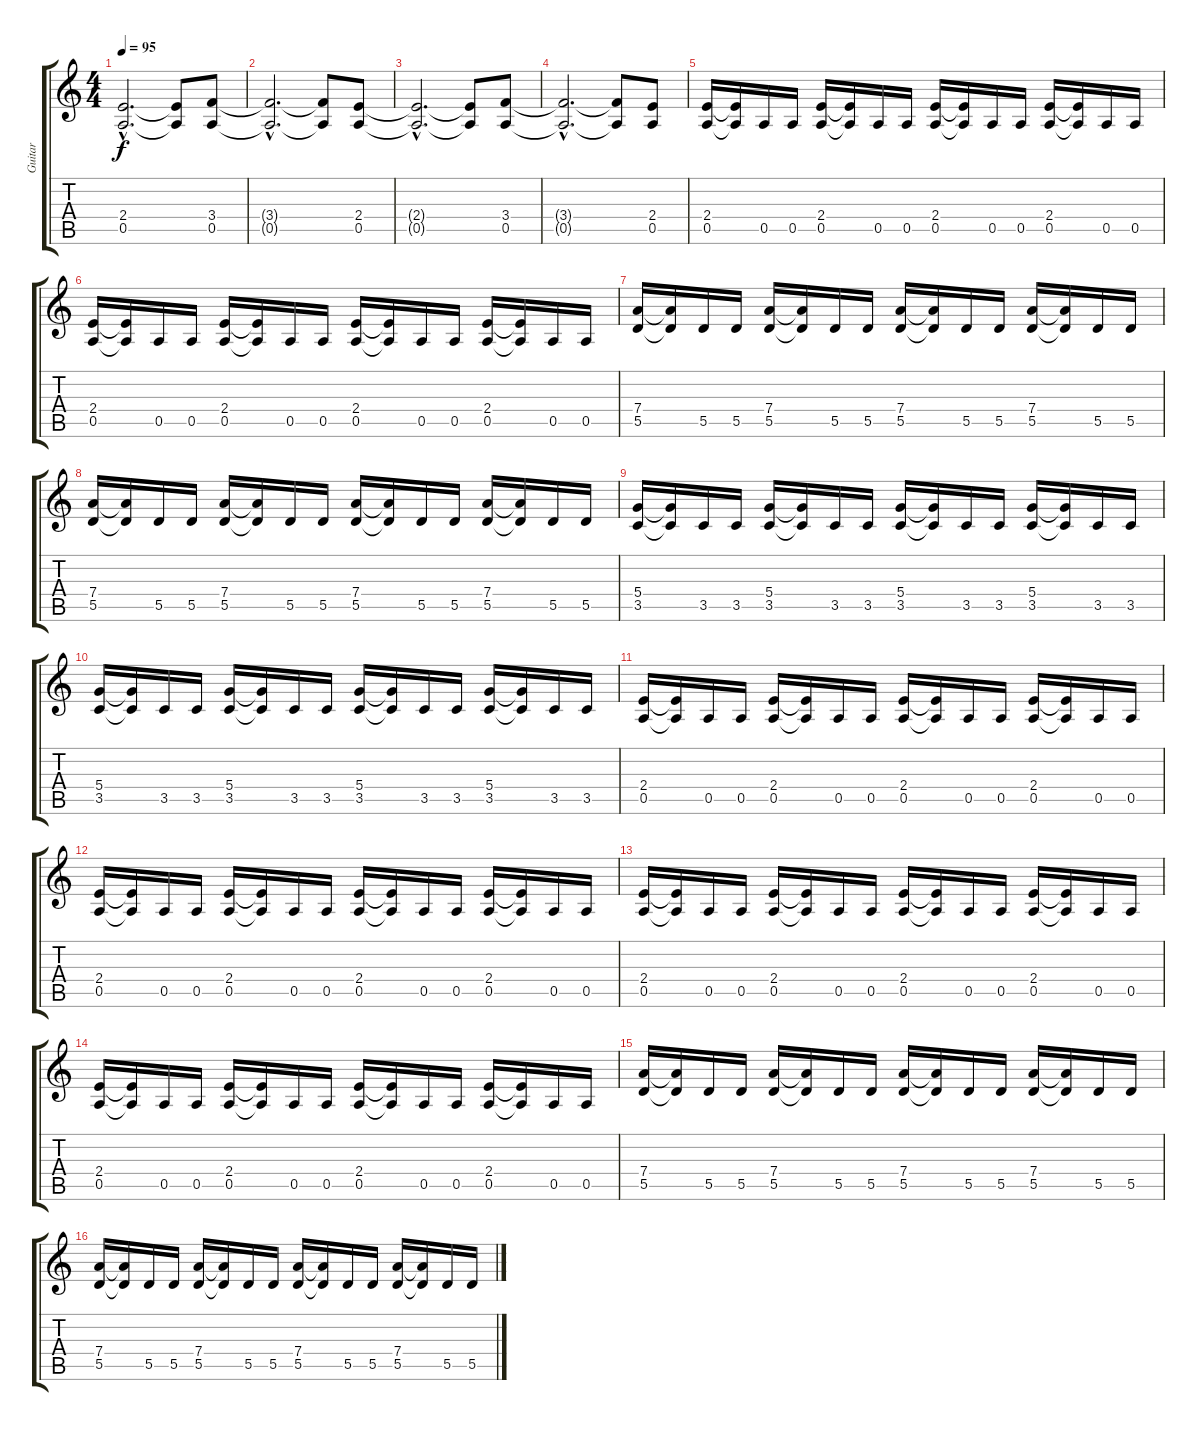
\track ("Guitar" "Guitar") {instrument distortionguitar}
\staff {score tabs}
\tuning (E4 B3 G3 D3 A2 E2) {hide}
\ts (4 4)
\tempo 95
\clef g2
\ks c
(2.4{hac t} 0.5{hac t}).2{d dy f} (2.4{t} 0.5{t}).8 (3.4 0.5).8 |
(3.4{hac t} 0.5{hac t}).2{d} (3.4{t} 0.5{t}).8 (2.4 0.5).8 |
(2.4{hac t} 0.5{hac t}).2{d} (2.4{t} 0.5{t}).8 (3.4 0.5).8 |
(3.4{hac t} 0.5{hac t}).2{d} (3.4{t} 0.5{t}).8 (2.4 0.5).8 |
(2.4 0.5).16 (2.4{t} 0.5{t}).16 0.5.16 0.5.16 (2.4 0.5).16 (2.4{t} 0.5{t}).16 0.5.16 0.5.16 (2.4 0.5).16 (2.4{t} 0.5{t}).16 0.5.16 0.5.16 (2.4 0.5).16 (2.4{t} 0.5{t}).16 0.5.16 0.5.16 |
(2.4 0.5).16 (2.4{t} 0.5{t}).16 0.5.16 0.5.16 (2.4 0.5).16 (2.4{t} 0.5{t}).16 0.5.16 0.5.16 (2.4 0.5).16 (2.4{t} 0.5{t}).16 0.5.16 0.5.16 (2.4 0.5).16 (2.4{t} 0.5{t}).16 0.5.16 0.5.16 |
(7.4 5.5).16 (7.4{t} 5.5{t}).16 5.5.16 5.5.16 (7.4 5.5).16 (7.4{t} 5.5{t}).16 5.5.16 5.5.16 (7.4 5.5).16 (7.4{t} 5.5{t}).16 5.5.16 5.5.16 (7.4 5.5).16 (7.4{t} 5.5{t}).16 5.5.16 5.5.16 |
(7.4 5.5).16 (7.4{t} 5.5{t}).16 5.5.16 5.5.16 (7.4 5.5).16 (7.4{t} 5.5{t}).16 5.5.16 5.5.16 (7.4 5.5).16 (7.4{t} 5.5{t}).16 5.5.16 5.5.16 (7.4 5.5).16 (7.4{t} 5.5{t}).16 5.5.16 5.5.16 |
(5.4 3.5).16 (5.4{t} 3.5{t}).16 3.5.16 3.5.16 (5.4 3.5).16 (5.4{t} 3.5{t}).16 3.5.16 3.5.16 (5.4 3.5).16 (5.4{t} 3.5{t}).16 3.5.16 3.5.16 (5.4 3.5).16 (5.4{t} 3.5{t}).16 3.5.16 3.5.16 |
(5.4 3.5).16 (5.4{t} 3.5{t}).16 3.5.16 3.5.16 (5.4 3.5).16 (5.4{t} 3.5{t}).16 3.5.16 3.5.16 (5.4 3.5).16 (5.4{t} 3.5{t}).16 3.5.16 3.5.16 (5.4 3.5).16 (5.4{t} 3.5{t}).16 3.5.16 3.5.16 |
(2.4 0.5).16 (2.4{t} 0.5{t}).16 0.5.16 0.5.16 (2.4 0.5).16 (2.4{t} 0.5{t}).16 0.5.16 0.5.16 (2.4 0.5).16 (2.4{t} 0.5{t}).16 0.5.16 0.5.16 (2.4 0.5).16 (2.4{t} 0.5{t}).16 0.5.16 0.5.16 |
(2.4 0.5).16 (2.4{t} 0.5{t}).16 0.5.16 0.5.16 (2.4 0.5).16 (2.4{t} 0.5{t}).16 0.5.16 0.5.16 (2.4 0.5).16 (2.4{t} 0.5{t}).16 0.5.16 0.5.16 (2.4 0.5).16 (2.4{t} 0.5{t}).16 0.5.16 0.5.16 |
(2.4 0.5).16 (2.4{t} 0.5{t}).16 0.5.16 0.5.16 (2.4 0.5).16 (2.4{t} 0.5{t}).16 0.5.16 0.5.16 (2.4 0.5).16 (2.4{t} 0.5{t}).16 0.5.16 0.5.16 (2.4 0.5).16 (2.4{t} 0.5{t}).16 0.5.16 0.5.16 |
(2.4 0.5).16 (2.4{t} 0.5{t}).16 0.5.16 0.5.16 (2.4 0.5).16 (2.4{t} 0.5{t}).16 0.5.16 0.5.16 (2.4 0.5).16 (2.4{t} 0.5{t}).16 0.5.16 0.5.16 (2.4 0.5).16 (2.4{t} 0.5{t}).16 0.5.16 0.5.16 |
(7.4 5.5).16 (7.4{t} 5.5{t}).16 5.5.16 5.5.16 (7.4 5.5).16 (7.4{t} 5.5{t}).16 5.5.16 5.5.16 (7.4 5.5).16 (7.4{t} 5.5{t}).16 5.5.16 5.5.16 (7.4 5.5).16 (7.4{t} 5.5{t}).16 5.5.16 5.5.16 |
(7.4 5.5).16 (7.4{t} 5.5{t}).16 5.5.16 5.5.16 (7.4 5.5).16 (7.4{t} 5.5{t}).16 5.5.16 5.5.16 (7.4 5.5).16 (7.4{t} 5.5{t}).16 5.5.16 5.5.16 (7.4 5.5).16 (7.4{t} 5.5{t}).16 5.5.16 5.5.16
